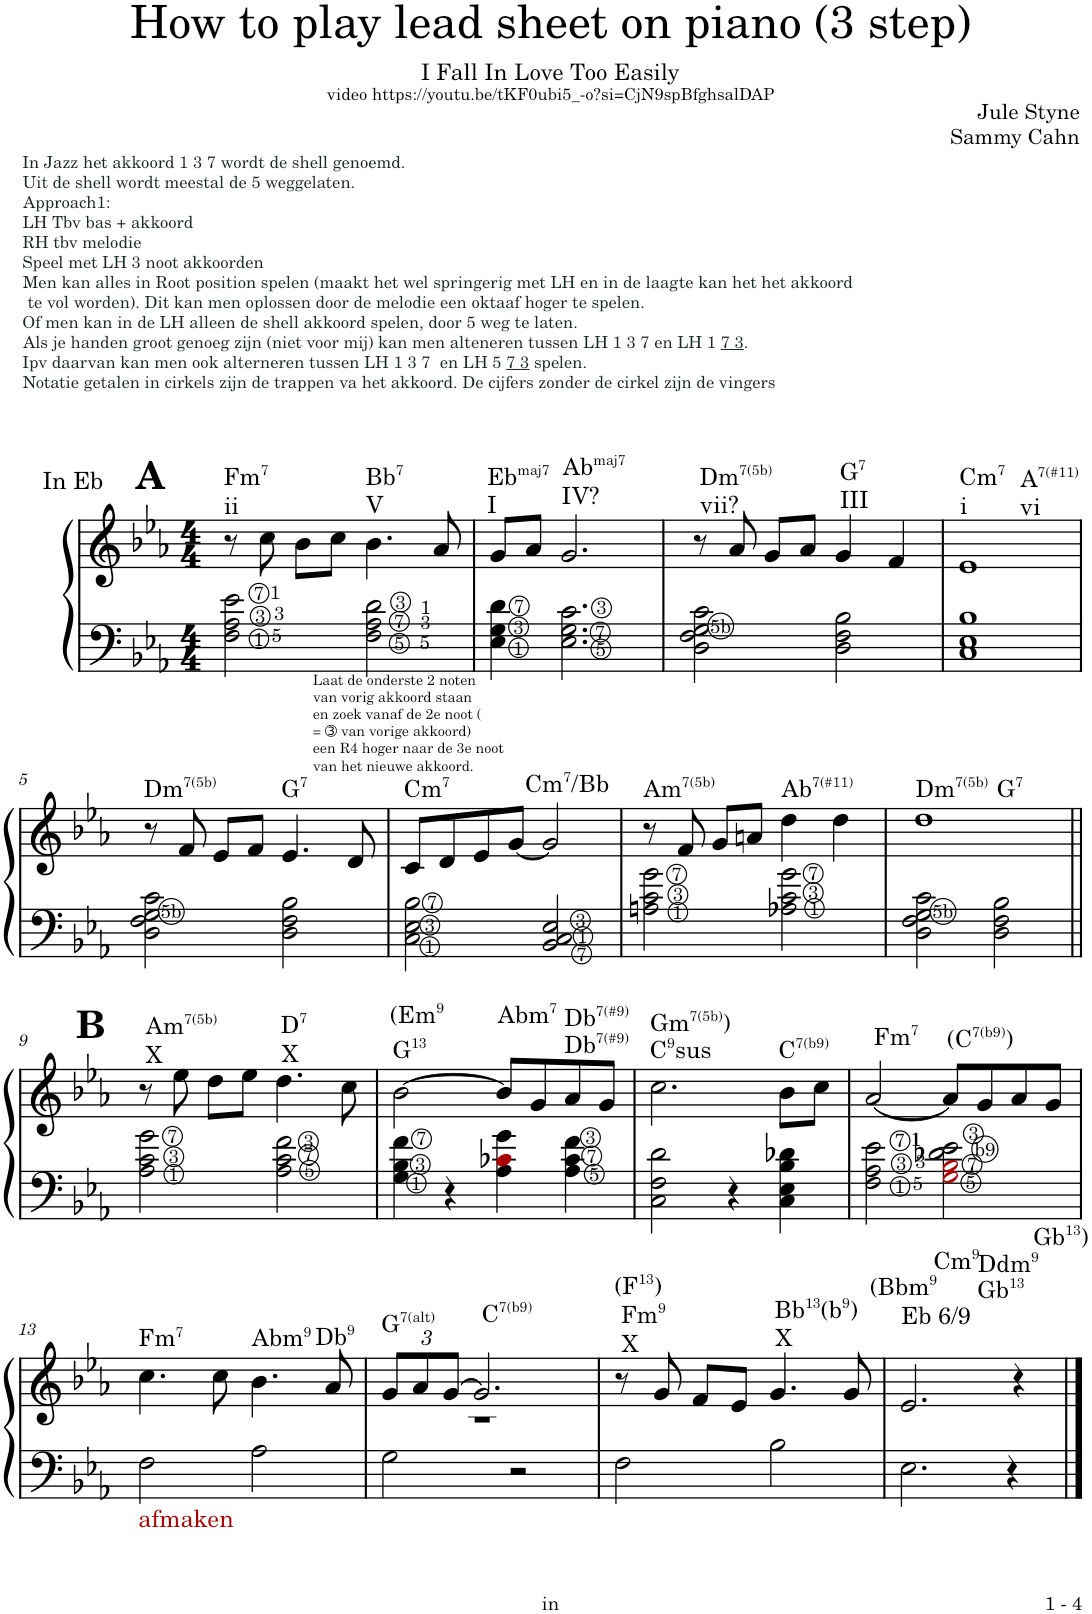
**kern	**kern
*part1	*part1
*staff2	*staff1
*I"Piano	*
*I'Pno.	*
*clefF4	*clefG2
*k[b-e-a-]	*k[b-e-a-]
*M4/4	*M4/4
=1	=1
!	!LO:TX:a:t=Fm
!	!LO:TX:a:t=7
!	!LO:TX:a:t=ii
!	!LO:TX:a:t=In Eb
!	!LO:TX:a:B:t=A
2F\ 2A-\ 2e-\	8r
.	8cc\
.	8b-\L
.	8cc\J
!	!LO:TX:a:t=Bb
!	!LO:TX:a:t=7
!	!LO:TX:a:t=V
!LO:TX:b:t=Laat de onderste 2 noten	!
!LO:TX:b:t=van vorig akkoord staan	!
!LO:TX:b:t=en zoek vanaf de 2e noot (	!
!LO:TX:b:t== ➂ van vorige akkoord)	!
!LO:TX:b:t=een R4 hoger naar de 3e noot	!
!LO:TX:b:t=van het nieuwe akkoord.	!
2F\ 2A-\ 2d\	4.b-\
.	8a-/
=2	=2
!	!LO:TX:a:t=Eb
!	!LO:TX:a:t=maj7
!	!LO:TX:a:t=I
4E-\ 4G\ 4d\	8g/L
.	8a-/J
!	!LO:TX:a:t=Ab
!	!LO:TX:a:t=maj7
!	!LO:TX:a:t=IV?
2.E-\ 2.G\ 2.c\	2.g/
=3	=3
!	!LO:TX:a:t=Dm
!	!LO:TX:a:t=7(5b)
!	!LO:TX:a:t=vii?
2D\ 2F\ 2G\ 2c\	8r
.	8a-/
.	8g/L
.	8a-/J
!	!LO:TX:a:t=G
!	!LO:TX:a:t=7
!	!LO:TX:a:t=III
2D\ 2F\ 2B-\	4g/
.	4f/
=4	=4
!	!LO:TX:a:t=Cm
!	!LO:TX:a:t=7
!	!LO:TX:a:t=i
!	!LO:TX:a:t=A
!	!LO:TX:a:t=7(#11)
!	!LO:TX:a:t=vi
1C 1E- 1B-	1e-
!!LO:LB:g=z
=5	=5
!	!LO:TX:a:t=Dm
!	!LO:TX:a:t=7(5b)
2D\ 2F\ 2G\ 2c\	8r
.	8f/
.	8e-/L
.	8f/J
!	!LO:TX:a:t=G
!	!LO:TX:a:t=7
2D\ 2F\ 2B-\	4.e-/
.	8d/
=6	=6
!	!LO:TX:a:t=Cm
!	!LO:TX:a:t=7
2C\ 2E-\ 2B-\	8c/L
.	8d/
!	!LO:TX:a:t=Cm
!	!LO:TX:a:t=7
!	!LO:TX:a:t=/Bb
.	8e-/
.	[8g/J
2BB-/ 2C/ 2E-/	2g/]
=7	=7
!	!LO:TX:a:t=Am
!	!LO:TX:a:t=7(5b)
2An\ 2c\ 2g\	8r
.	8f/
.	8g/L
.	8an/J
!	!LO:TX:a:t=Ab
!	!LO:TX:a:t=7(#11)
2A-X\ 2c\ 2g\	4dd\
.	4dd\
=8	=8
!	!LO:TX:a:t=Dm
!	!LO:TX:a:t=7(5b)
!	!LO:TX:a:t=G
!	!LO:TX:a:t=7
2D\ 2F\ 2G\ 2c\	1dd
2D\ 2F\ 2B-\	.
!!LO:LB:g=z
=9||	=9||
!	!LO:TX:a:t=Am
!	!LO:TX:a:t=7(5b)
!	!LO:TX:a:t=X
!	!LO:TX:a:B:t=B
2A-\ 2c\ 2g\	8r
.	8ee-\
.	8dd\L
.	8ee-\J
!	!LO:TX:a:t=D
!	!LO:TX:a:t=7
!	!LO:TX:a:t=X
2A-\ 2c\ 2f\	4.dd\
.	8cc\
=10	=10
!	!LO:TX:a:t=G
!	!LO:TX:a:t=13
!	!LO:TX:a:t=(Em
!	!LO:TX:a:t=9
4G\ 4B-\ 4f\	[2b-\
4r	.
!	!LO:TX:a:t=Abm
!	!LO:TX:a:t=7
4A-\ 4c-Xi\ 4g\	8b-/L]
.	8g/
!	!LO:TX:a:t=Db
!	!LO:TX:a:t=7(#9)
!	!LO:TX:a:t=Db
!	!LO:TX:a:t=7(#9)
4A-\ 4c-\ 4f\	8a-/
.	8g/J
=11	=11
!	!LO:TX:a:t=C
!	!LO:TX:a:t=9
!	!LO:TX:a:t=sus
!	!LO:TX:a:t=Gm
!	!LO:TX:a:t=7(5b)
!	!LO:TX:a:t=)
2C\ 2F\ 2d\	2.cc\
4r	.
!	!LO:TX:a:t=C
!	!LO:TX:a:t=7(b9)
4C\ 4E-\ 4B-\ 4d-X\	8b-\L
.	8cc\J
=12	=12
!	!LO:TX:a:t=Fm
!	!LO:TX:a:t=7
2F\ 2A-\ 2e-\	[2a-/
!	!LO:TX:a:t=(C
!	!LO:TX:a:t=7(b9)
!	!LO:TX:a:t=)
2Gi\ 2B-i\ 2d-X\ 2e-\	8a-/L]
.	8g/
.	8a-/
.	8g/J
!!LO:LB:g=z
=13	=13
*	*^
!	!LO:TX:a:t=Fm	!
!	!LO:TX:a:t=7	!
!LO:TX:b:color=#AA0000:t=afmaken	!	!
2F\	4.cc\	4ryy
.	.	4ryy
.	8cc\	.
!	!LO:TX:a:t=Abm	!
!	!LO:TX:a:t=9	!
2A-\	4.b-\	4ryy
!	!	!LO:TX:a:t=Db
!	!	!LO:TX:a:t=9
.	.	4ryy
.	8a-/	.
=14	=14	=14
*	*Xbrackettup	*
!	!LO:TX:a:t=G	!
!	!LO:TX:a:t=7(alt)	!
2G\	12g/L	1r
.	12a-/	.
.	[12g/J	.
!	!LO:TX:a:t=C	!
!	!LO:TX:a:t=7(b9)	!
.	2.g/]	.
2r	.	.
*	*v	*v
=15	=15
!	!LO:TX:a:t=Fm
!	!LO:TX:a:t=9
!	!LO:TX:a:t=X
!	!LO:TX:a:t=(F
!	!LO:TX:a:t=13
!	!LO:TX:a:t=)
2F\	8r
.	8g/
.	8f/L
.	8e-/J
!	!LO:TX:a:t=Bb
!	!LO:TX:a:t=13
!	!LO:TX:a:t=(b
!	!LO:TX:a:t=9
!	!LO:TX:a:t=)
!	!LO:TX:a:t=X
2B-\	4.g/
.	8g/
=16	=16
*	*^
!	!LO:TX:a:t=Eb 6/9	!
!	!LO:TX:a:t=(Bbm	!
!	!LO:TX:a:t=9	!
2.E-\	2.e-/	4ryy
!	!	!LO:TX:a:t=Cm
!	!	!LO:TX:a:t=9
.	.	4ryy
!	!	!LO:TX:a:t=Gb
!	!	!LO:TX:a:t=13
!	!	!LO:TX:a:t=Ddm
!	!	!LO:TX:a:t=9
.	.	4ryy
!	!LO:TX:a:t=Gb	!
!	!LO:TX:a:t=13	!
!	!LO:TX:a:t=)	!
4r	4r	4ryy
*	*v	*v
==	==
*-	*-
